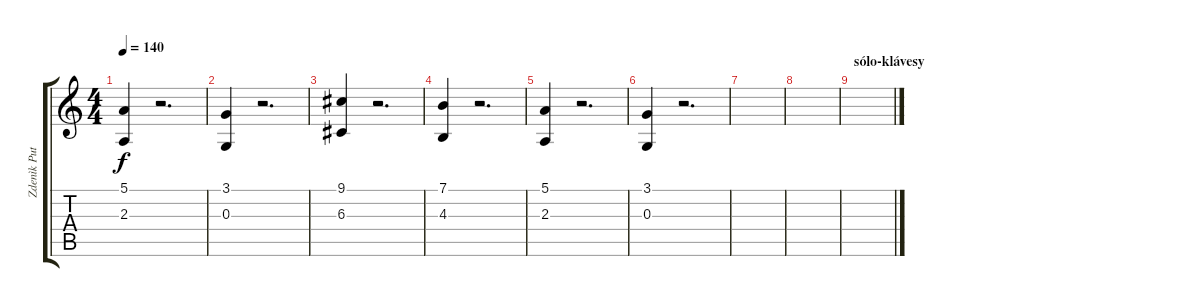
\track ("Zdenìk Putala" "Zdenìk Put") {instrument lead2sawtooth}
\staff {score tabs}
\tuning (E4 B3 G3 D3 A2 E2) {hide}
\ts (4 4)
\tempo 140
\clef g2
\ks c
(5.1 2.3).4{dy f} r.2{d} |
(3.1 0.3).4 r.2{d} |
(9.1 6.3).4{volume 13 instrument orchestrahit} r.2{d} |
(7.1 4.3).4 r.2{d} |
(5.1 2.3).4 r.2{d} |
(3.1 0.3).4 r.2{d} |
|
|
\section ("" "sólo-klávesy")
